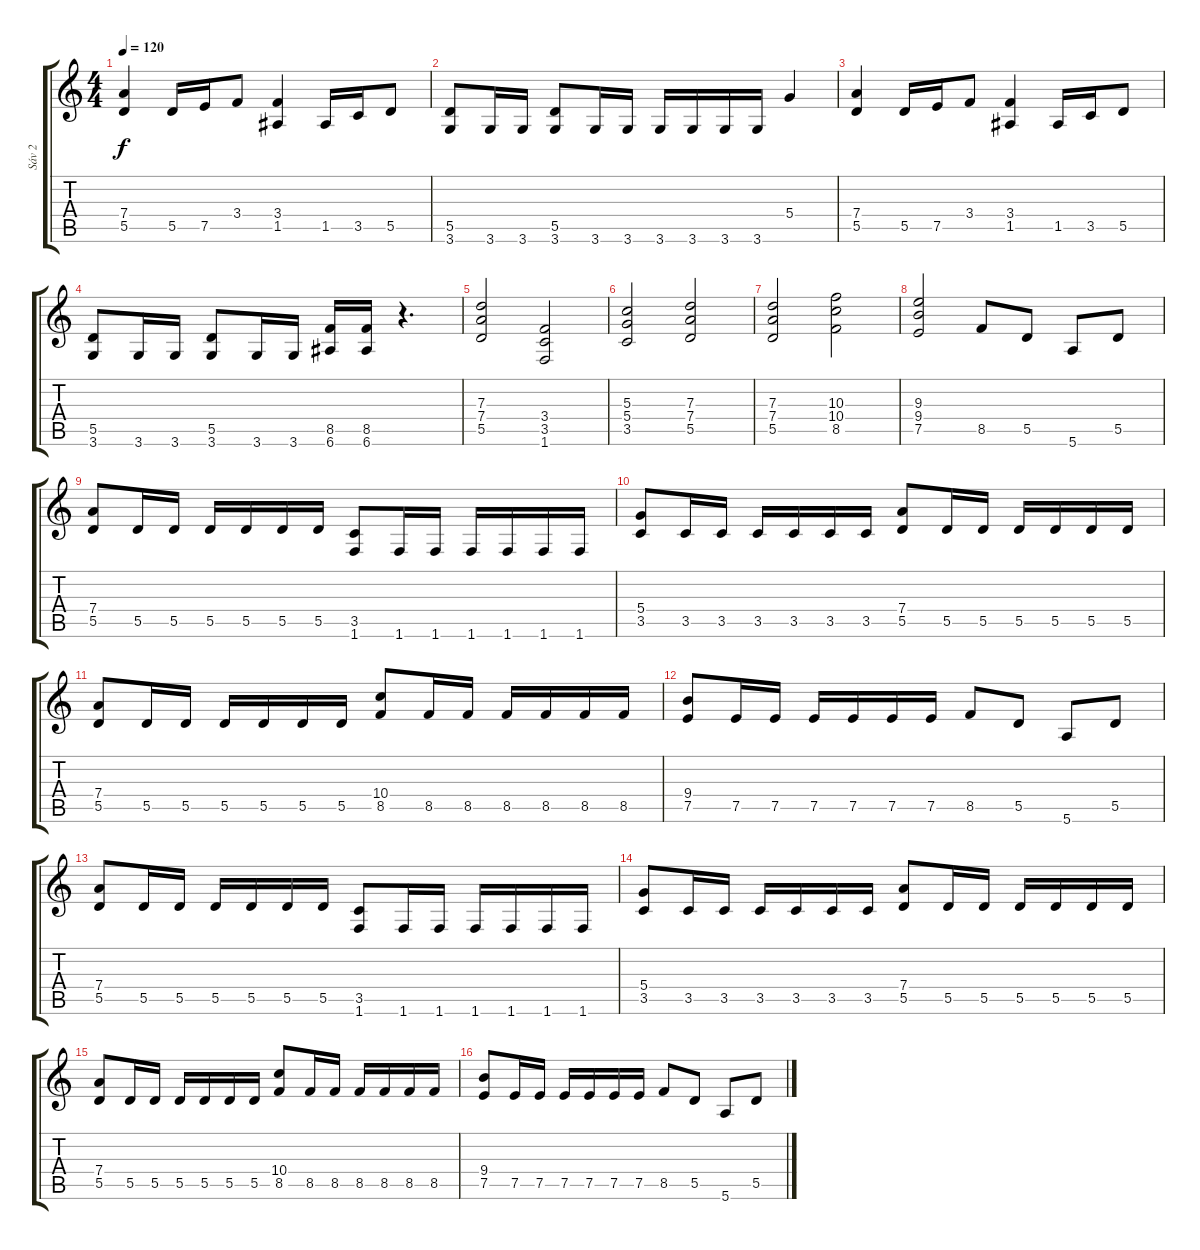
\track ("Sáv 2" "Sáv 2") {instrument distortionguitar}
\staff {score tabs}
\tuning (E4 B3 G3 D3 A2 E2) {hide}
\ts (4 4)
\tempo 120
\clef g2
\ks c
(7.4 5.5).4{dy f} 5.5.16 7.5.16 3.4.8 (3.4 1.5).4 1.5.16 3.5.16 5.5.8 |
(5.5 3.6).8 3.6.16 3.6.16 (5.5 3.6).8 3.6.16 3.6.16 3.6.16 3.6.16 3.6.16 3.6.16 5.4.4 |
(7.4 5.5).4 5.5.16 7.5.16 3.4.8 (3.4 1.5).4 1.5.16 3.5.16 5.5.8 |
(5.5 3.6).8 3.6.16 3.6.16 (5.5 3.6).8 3.6.16 3.6.16 (8.5 6.6).16 (8.5 6.6).16 r.4{d} |
(7.3 7.4 5.5).2 (3.4 3.5 1.6).2 |
(5.3 5.4 3.5).2 (7.3 7.4 5.5).2 |
(7.3 7.4 5.5).2 (10.3 10.4 8.5).2 |
(9.3 9.4 7.5).2 8.5.8 5.5.8 5.6.8 5.5.8 |
(7.4 5.5).8 5.5.16 5.5.16 5.5.16 5.5.16 5.5.16 5.5.16 (3.5 1.6).8 1.6.16 1.6.16 1.6.16 1.6.16 1.6.16 1.6.16 |
(5.4 3.5).8 3.5.16 3.5.16 3.5.16 3.5.16 3.5.16 3.5.16 (7.4 5.5).8 5.5.16 5.5.16 5.5.16 5.5.16 5.5.16 5.5.16 |
(7.4 5.5).8 5.5.16 5.5.16 5.5.16 5.5.16 5.5.16 5.5.16 (10.4 8.5).8 8.5.16 8.5.16 8.5.16 8.5.16 8.5.16 8.5.16 |
(9.4 7.5).8 7.5.16 7.5.16 7.5.16 7.5.16 7.5.16 7.5.16 8.5.8 5.5.8 5.6.8 5.5.8 |
(7.4 5.5).8 5.5.16 5.5.16 5.5.16 5.5.16 5.5.16 5.5.16 (3.5 1.6).8 1.6.16 1.6.16 1.6.16 1.6.16 1.6.16 1.6.16 |
(5.4 3.5).8 3.5.16 3.5.16 3.5.16 3.5.16 3.5.16 3.5.16 (7.4 5.5).8 5.5.16 5.5.16 5.5.16 5.5.16 5.5.16 5.5.16 |
(7.4 5.5).8 5.5.16 5.5.16 5.5.16 5.5.16 5.5.16 5.5.16 (10.4 8.5).8 8.5.16 8.5.16 8.5.16 8.5.16 8.5.16 8.5.16 |
(9.4 7.5).8 7.5.16 7.5.16 7.5.16 7.5.16 7.5.16 7.5.16 8.5.8 5.5.8 5.6.8 5.5.8
